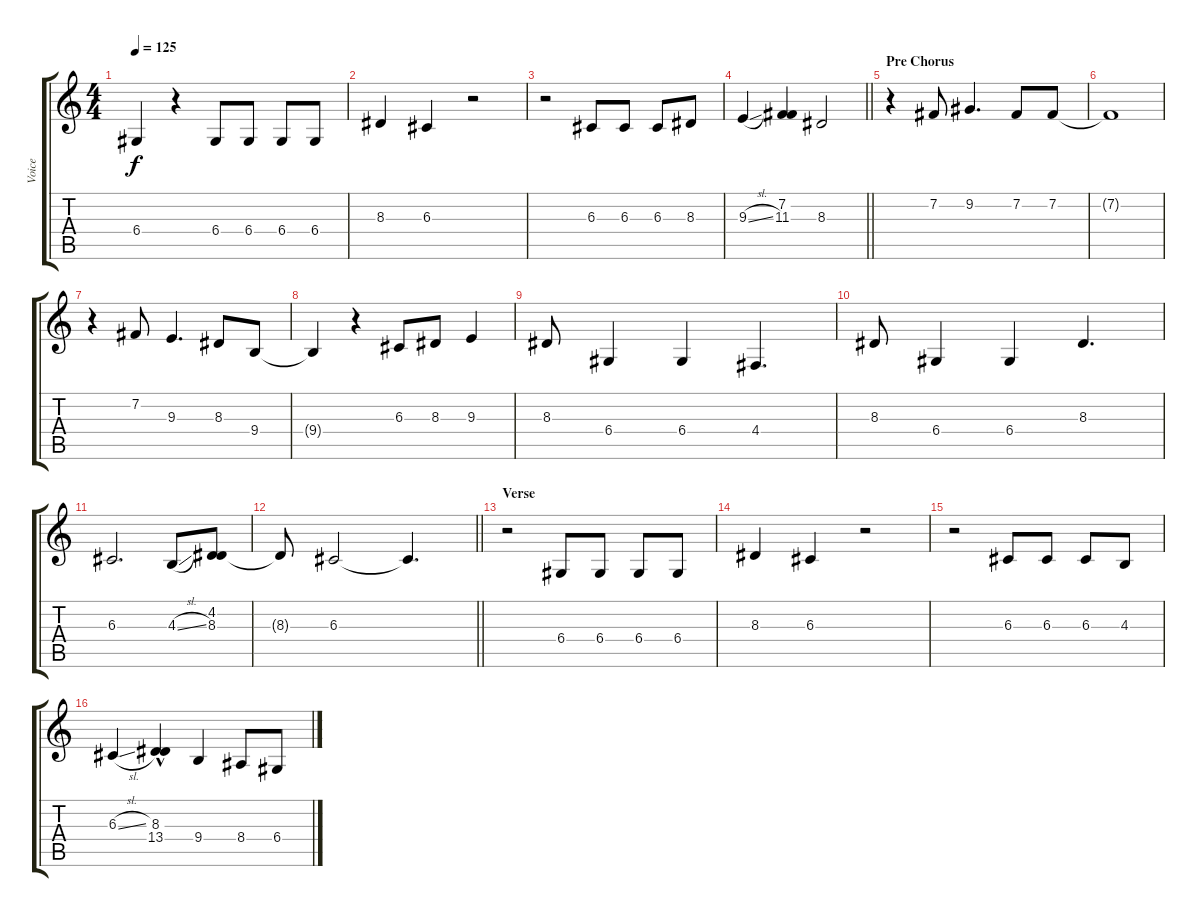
\track ("Voice" "Voice") {instrument acousticgrandpiano}
\staff {score tabs}
\tuning (E4 B3 G3 D3 A2 E2) {hide}
\ts (4 4)
\tempo 125
\clef g2
\ks c
6.4{t}.4{dy f} r.4 6.4.8 6.4.8 6.4.8 6.4.8 |
8.3.4 6.3.4 r.2 |
r.2 6.3.8 6.3.8 6.3.8 8.3.8 |
\barLineRight lightlight
9.3{sl}.4 (7.2 11.3).4 8.3.2 |
\section ("" "Pre Chorus")
r.4 7.2.8 9.2.4{d} 7.2.8 7.2.8 |
7.2{t}.1 |
r.4 7.2.8 9.3.4{d} 8.3.8 9.4.8 |
9.4{t}.4 r.4 6.3.8 8.3.8 9.3.4 |
8.3.8 6.4.4 6.4.4 4.4.4{d} |
8.3.8 6.4.4 6.4.4 8.3.4{d} |
6.3.2{d} 4.3{sl}.8 (4.2 8.3).8 |
\barLineRight lightlight
8.3{t}.8 6.3.2 6.3{t}.4{d} |
\section ("" "Verse")
r.2 6.4.8 6.4.8 6.4.8 6.4.8 |
8.3.4 6.3.4 r.2 |
r.2 6.3.8 6.3.8 6.3.8 4.3.8 |
6.3{sl}.4 (8.3{hac} 13.4).4 9.4.4 8.4.8 6.4.8
